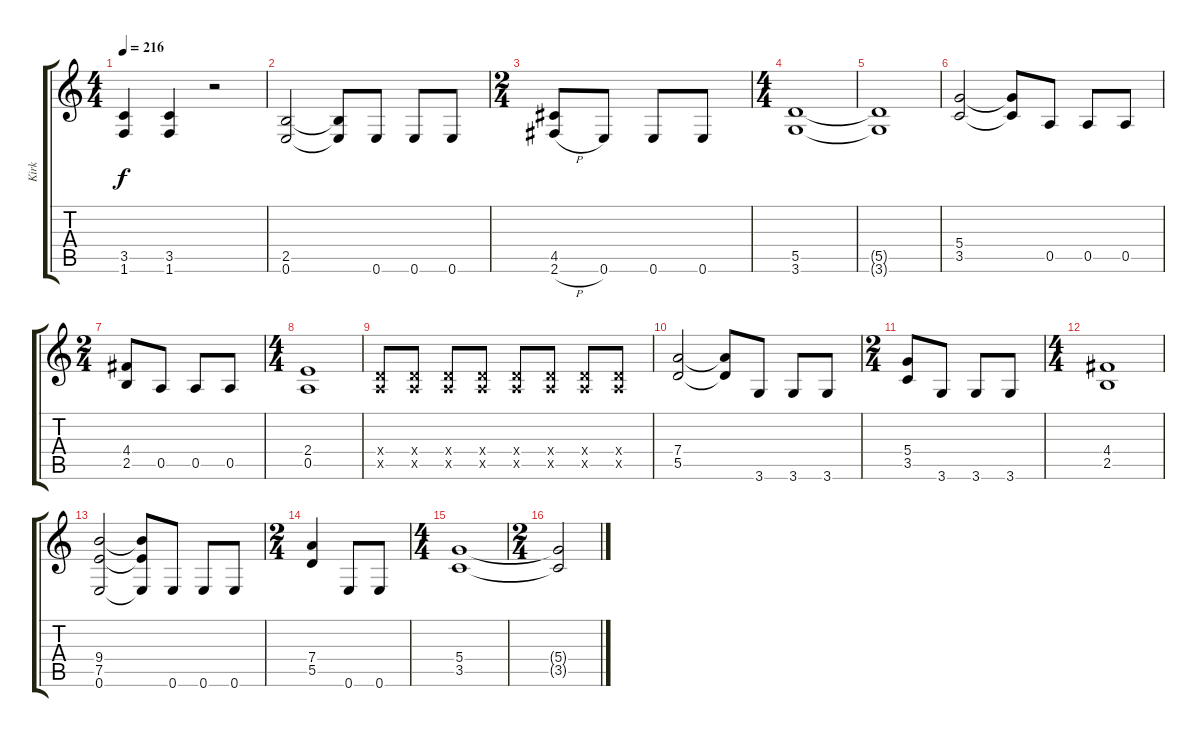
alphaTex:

\track ("Kirk" "Kirk") {instrument distortionguitar}
\staff {score tabs}
\tuning (E4 B3 G3 D3 A2 E2) {hide}
\ts (4 4)
\tempo 216
\clef g2
\ks c
(3.5 1.6).4{dy f} (3.5 1.6).4 r.2 |
(2.5 0.6).2 (2.5{t} 0.6{t}).8 0.6.8 0.6.8 0.6.8 |
\ts (2 4)
(4.5 2.6{h}).8 0.6.8 0.6.8 0.6.8 |
\ts (4 4)
(5.5 3.6).1 |
(5.5{t} 3.6{t}).1 |
(5.4 3.5).2 (5.4{t} 3.5{t}).8 0.5.8 0.5.8 0.5.8 |
\ts (2 4)
(4.4 2.5).8 0.5.8 0.5.8 0.5.8 |
\ts (4 4)
(2.4 0.5).1 |
(0.4{x} 0.5{x}).8 (0.4{x} 0.5{x}).8 (0.4{x} 0.5{x}).8 (0.4{x} 0.5{x}).8 (0.4{x} 0.5{x}).8 (0.4{x} 0.5{x}).8 (0.4{x} 0.5{x}).8 (0.4{x} 0.5{x}).8 |
(7.4 5.5).2 (7.4{t} 5.5{t}).8 3.6.8 3.6.8 3.6.8 |
\ts (2 4)
(5.4 3.5).8 3.6.8 3.6.8 3.6.8 |
\ts (4 4)
(4.4 2.5).1 |
(9.4 7.5 0.6).2 (9.4{t} 7.5{t} 0.6{t}).8 0.6.8 0.6.8 0.6.8 |
\ts (2 4)
(7.4 5.5).4 0.6.8 0.6.8 |
\ts (4 4)
(5.4 3.5).1 |
\ts (2 4)
(5.4{t} 3.5{t}).2
